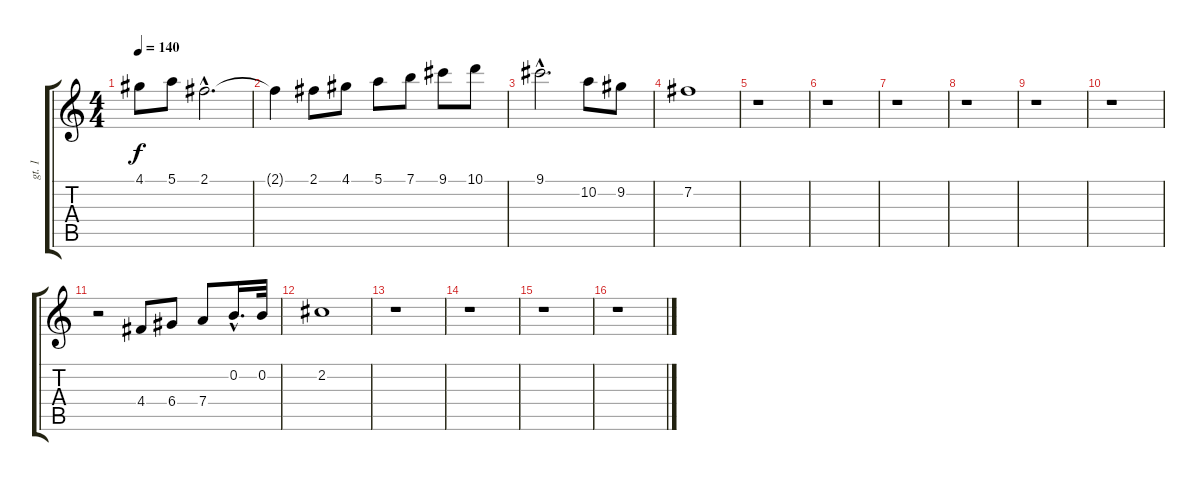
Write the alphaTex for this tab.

\track ("gt. 1" "gt. 1") {instrument acousticguitarsteel}
\staff {score tabs}
\tuning (E4 B3 G3 D3 A2 E2) {hide}
\ts (4 4)
\tempo 140
\clef g2
\ks c
4.1.8{dy f} 5.1.8 2.1{hac}.2{d} |
2.1{t}.4 2.1.8 4.1.8 5.1.8 7.1.8 9.1.8 10.1.8 |
9.1{hac}.2{d} 10.2.8 9.2.8 |
7.2.1 |
r.1 |
r.1 |
r.1 |
r.1 |
r.1 |
r.1 |
r.2 4.4.8 6.4.8 7.4.8 0.2{hac}.16{d} 0.2.32 |
2.2.1 |
r.1 |
r.1 |
r.1 |
r.1
